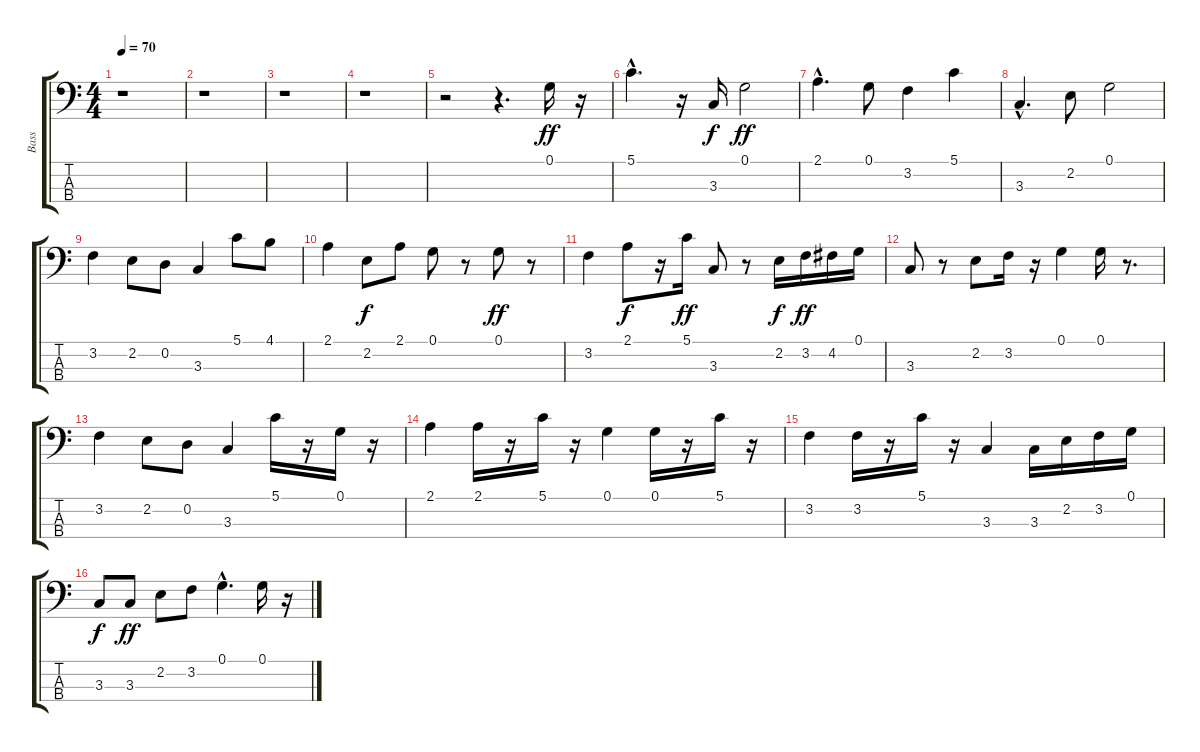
\track ("Bass" "Bass") {instrument fretlessbass}
\staff {score tabs}
\tuning (G2 D2 A1 E1) {hide}
\ts (4 4)
\tempo 70
\clef f4
\ks c
r.1{dy ff} |
r.1 |
r.1 |
r.1 |
r.2 r.4{d} 0.1.16 r.16 |
5.1{hac}.4{d} r.16 3.3.16{dy f} 0.1.2{dy ff} |
2.1{hac}.4{d} 0.1.8 3.2.4 5.1.4 |
3.3{hac}.4{d} 2.2.8 0.1.2 |
3.2.4 2.2.8 0.2.8 3.3.4 5.1.8 4.1.8 |
2.1.4 2.2.8{dy f} 2.1.8 0.1.8 r.8 0.1.8{dy ff} r.8 |
3.2.4 2.1.8{dy f} r.16 5.1.16{dy ff} 3.3.8 r.8 2.2.16{dy f} 3.2.16{dy ff} 4.2.16 0.1.16 |
3.3.8 r.8 2.2.8 3.2.16 r.16 0.1.4 0.1.16 r.8{d} |
3.2.4 2.2.8 0.2.8 3.3.4 5.1.16 r.16 0.1.16 r.16 |
2.1.4 2.1.16 r.16 5.1.16 r.16 0.1.4 0.1.16 r.16 5.1.16 r.16 |
3.2.4 3.2.16 r.16 5.1.16 r.16 3.3.4 3.3.16 2.2.16 3.2.16 0.1.16 |
3.3.8{dy f} 3.3.8{dy ff} 2.2.8 3.2.8 0.1{hac}.4{d} 0.1.16 r.16
